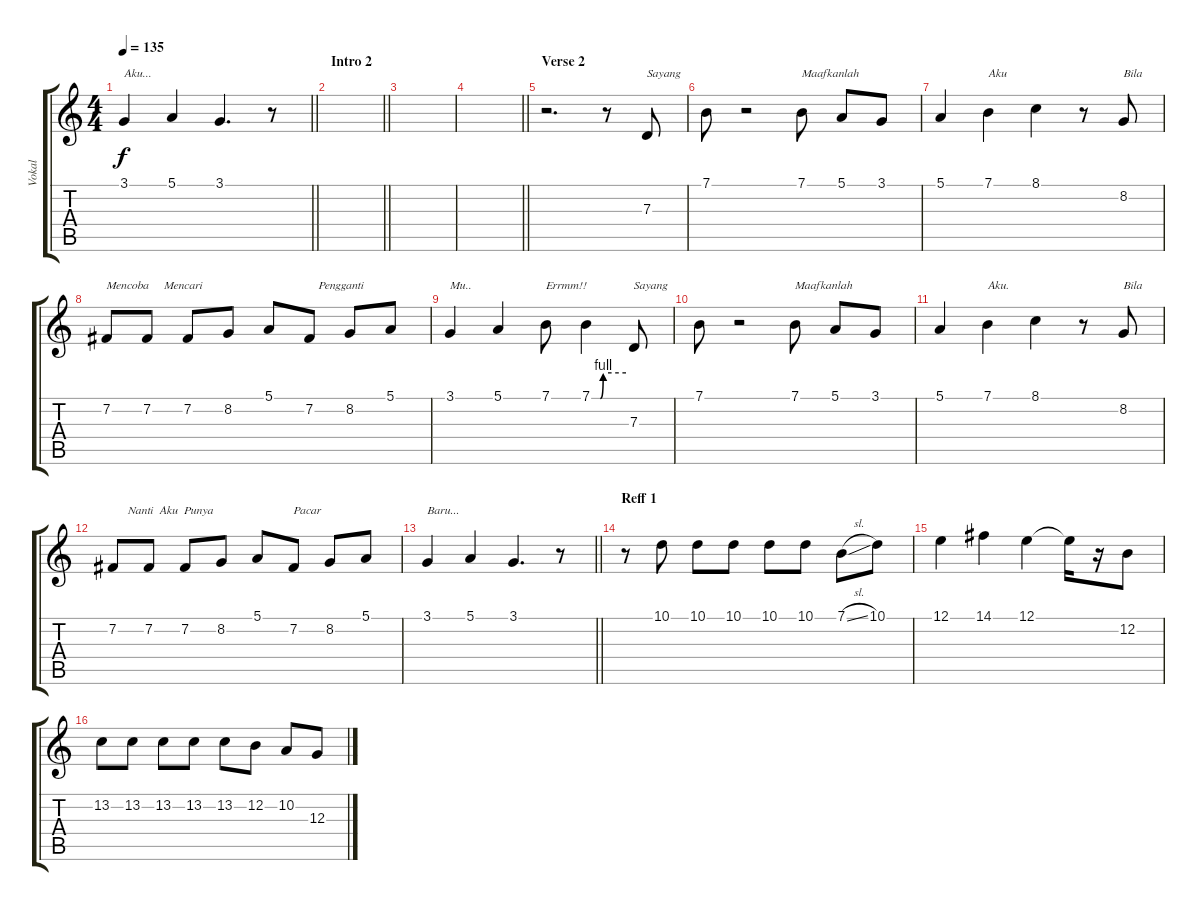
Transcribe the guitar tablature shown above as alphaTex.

\track ("Vokal" "Vokal") {instrument voiceoohs}
\staff {score tabs}
\tuning (E4 B3 G3 D3 A2 E2) {hide}
\ts (4 4)
\tempo 135
\clef g2
\barLineRight lightlight
\ks c
3.1.4{txt "Aku..." dy f} 5.1.4 3.1.4{d} r.8 |
\section ("" "Intro 2")
\barLineRight lightlight
|
|
\barLineRight lightlight
|
\section ("" "Verse 2")
r.2{d} r.8 7.3.8{txt "Sayang"} |
7.1.8 r.2 7.1.8{txt "Maafkanlah"} 5.1.8 3.1.8 |
5.1.4 7.1.4{txt "Aku"} 8.1.4 r.8 8.2.8{txt "Bila"} |
7.2.8{txt "Mencoba     Mencari"} 7.2.8 7.2.8 8.2.8 5.1.8 7.2.8{txt "   Pengganti"} 8.2.8 5.1.8 |
3.1.4{txt "Mu.."} 5.1.4 7.1.8{txt "Errmm!!"} 7.1{be (custom 0 0 15 0 20 4 60 4)}.4 7.3.8{txt "Sayang"} |
7.1.8 r.2 7.1.8{txt "Maafkanlah"} 5.1.8 3.1.8 |
5.1.4 7.1.4{txt "Aku."} 8.1.4 r.8 8.2.8{txt "Bila"} |
7.2.8{txt "     Nanti  Aku  Punya"} 7.2.8 7.2.8 8.2.8 5.1.8 7.2.8{txt "Pacar"} 8.2.8 5.1.8 |
\barLineRight lightlight
3.1.4{txt "Baru..."} 5.1.4 3.1.4{d} r.8 |
\section ("" "Reff 1")
r.8 10.1.8 10.1.8 10.1.8 10.1.8 10.1.8 7.1{sl}.8 10.1.8 |
12.1.4 14.1.4 12.1.4 12.1{t}.16 r.16 12.2.8 |
13.2.8 13.2.8 13.2.8 13.2.8 13.2.8 12.2.8 10.2.8 12.3.8
